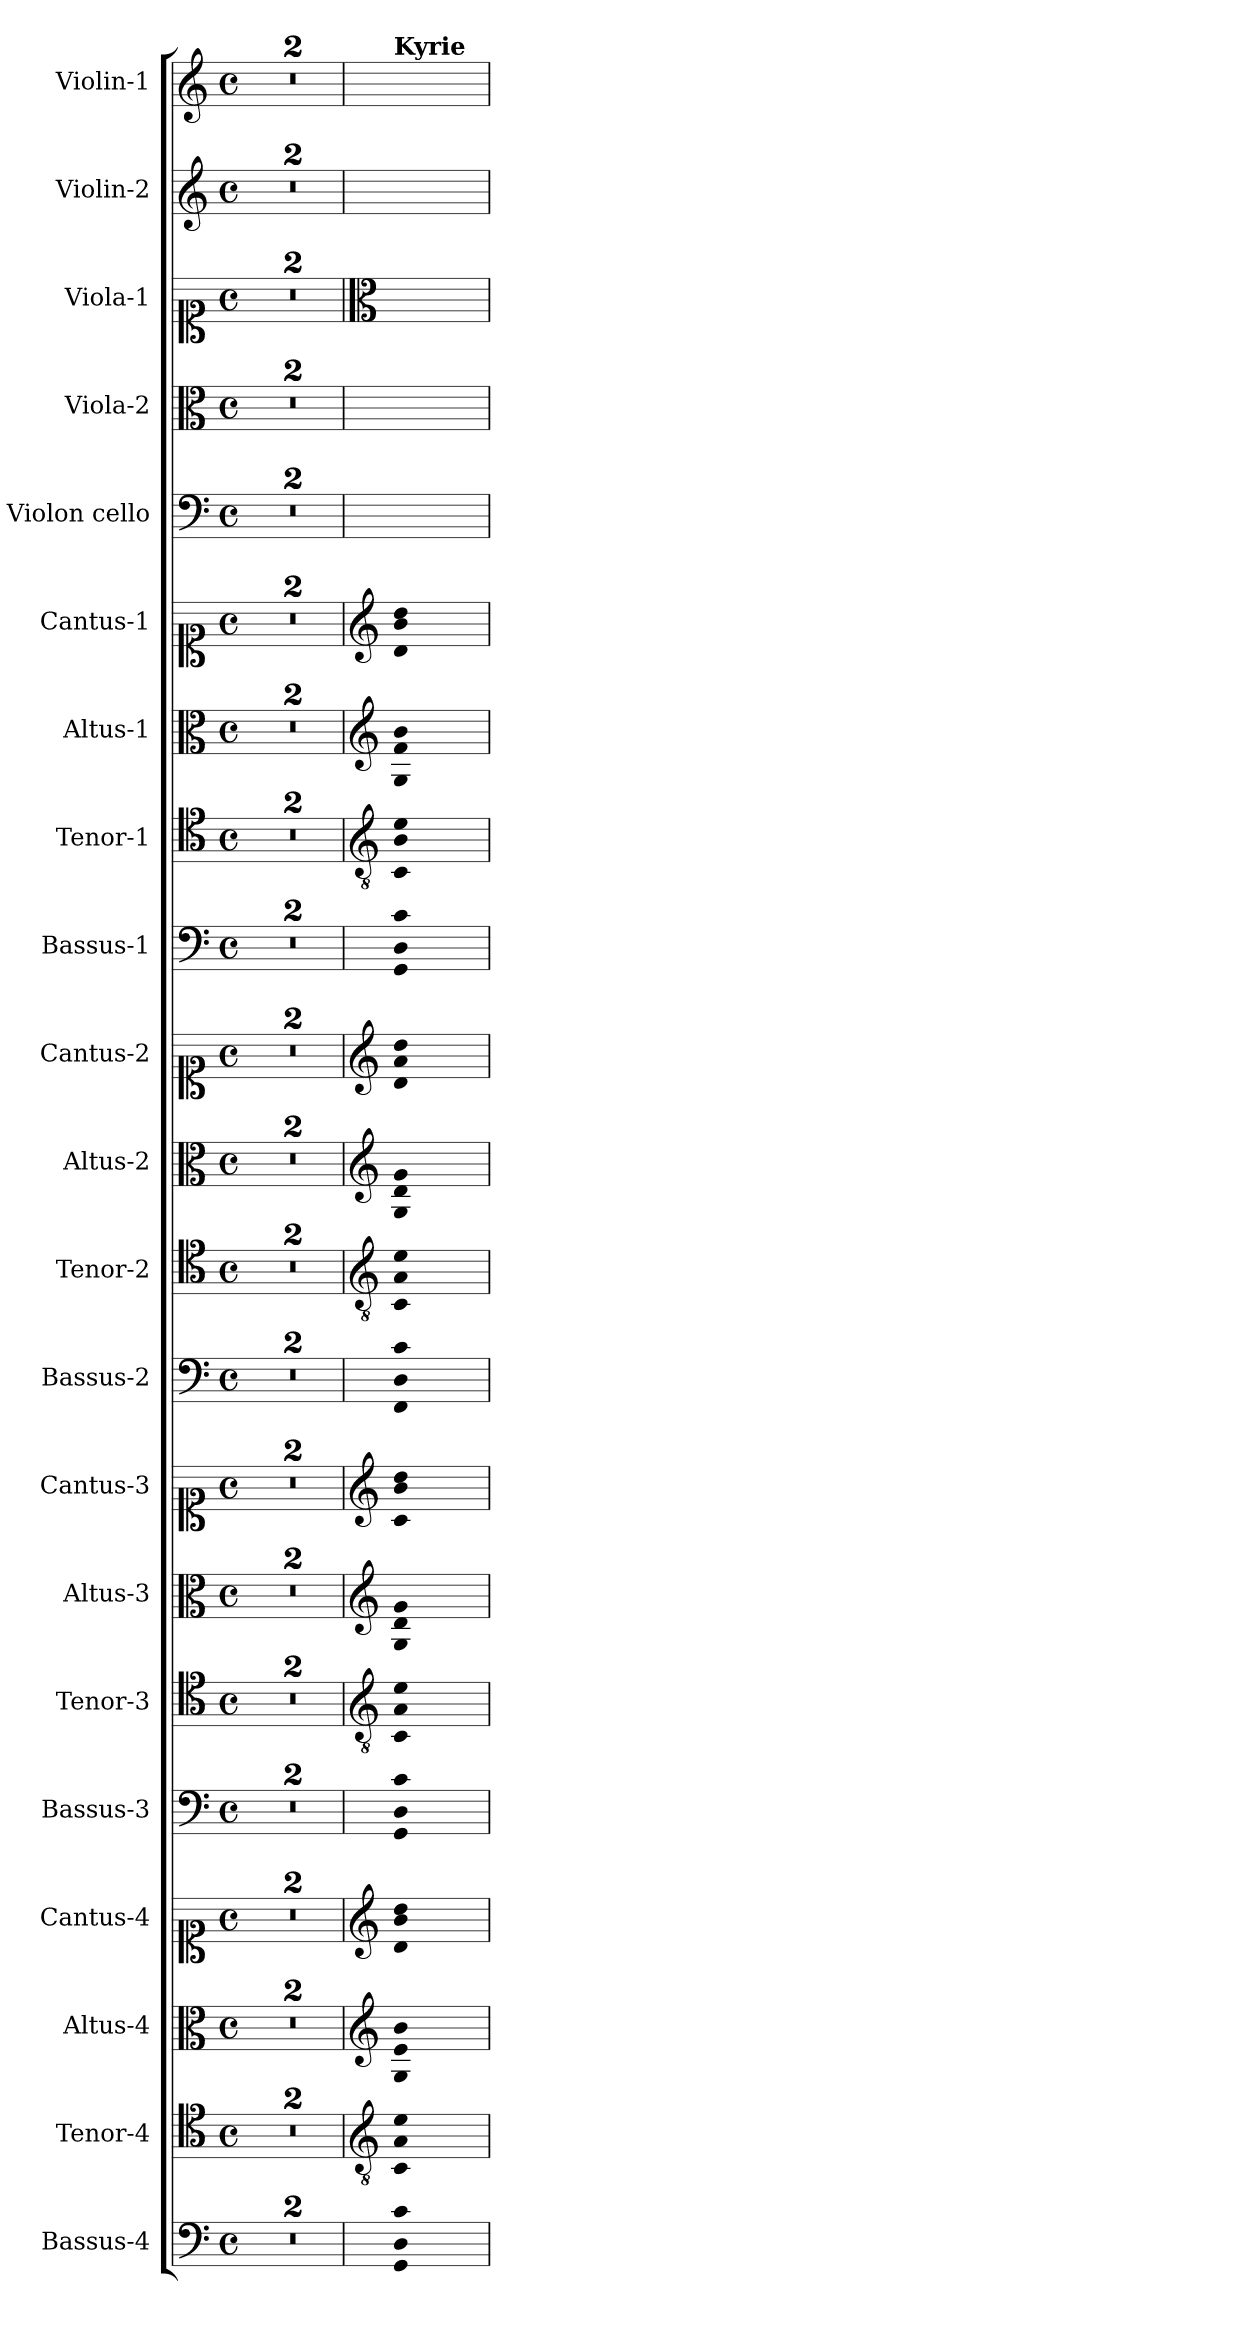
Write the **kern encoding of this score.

**kern	**kern	**kern	**kern	**kern	**kern	**kern	**kern	**kern	**kern	**kern	**kern	**kern	**kern	**kern	**kern	**kern	**kern	**kern	**kern	**kern
*part21	*part20	*part19	*part18	*part17	*part16	*part15	*part14	*part13	*part12	*part11	*part10	*part9	*part8	*part7	*part6	*part5	*part4	*part3	*part2	*part1
*staff21	*staff20	*staff19	*staff18	*staff17	*staff16	*staff15	*staff14	*staff13	*staff12	*staff11	*staff10	*staff9	*staff8	*staff7	*staff6	*staff5	*staff4	*staff3	*staff2	*staff1
*I"Bassus-4	*I"Tenor-4	*I"Altus-4	*I"Cantus-4	*I"Bassus-3	*I"Tenor-3	*I"Altus-3	*I"Cantus-3	*I"Bassus-2	*I"Tenor-2	*I"Altus-2	*I"Cantus-2	*I"Bassus-1	*I"Tenor-1	*I"Altus-1	*I"Cantus-1	*I"Violon cello	*I"Viola-2	*I"Viola-1	*I"Violin-2	*I"Violin-1
*I'B4	*I'T4	*I'A4	*I'C4	*I'B3	*I'T3	*I'A3	*I'C3	*I'B2	*I'T2	*I'A-2	*I'C2	*I'B1	*I'T1	*I'A1	*I'C1	*I'Vc	*I'Va2	*I'Va1	*I'Vi2	*I'Vi1
*clefF4	*clefC4	*clefC3	*clefC1	*clefF4	*clefC4	*clefC3	*clefC1	*clefF4	*clefC4	*clefC3	*clefC1	*clefF4	*clefC4	*clefC3	*clefC1	*clefF4	*clefC3	*clefC1	*clefG2	*clefG2
*k[]	*k[]	*k[]	*k[]	*k[]	*k[]	*k[]	*k[]	*k[]	*k[]	*k[]	*k[]	*k[]	*k[]	*k[]	*k[]	*k[]	*k[]	*k[]	*k[]	*k[]
*C:	*C:	*C:	*C:	*C:	*C:	*C:	*C:	*C:	*C:	*C:	*C:	*C:	*C:	*C:	*C:	*C:	*C:	*C:	*C:	*C:
*M4/4	*M4/4	*M4/4	*M4/4	*M4/4	*M4/4	*M4/4	*M4/4	*M4/4	*M4/4	*M4/4	*M4/4	*M4/4	*M4/4	*M4/4	*M4/4	*M4/4	*M4/4	*M4/4	*M4/4	*M4/4
*met(c)	*met(c)	*met(c)	*met(c)	*met(c)	*met(c)	*met(c)	*met(c)	*met(c)	*met(c)	*met(c)	*met(c)	*met(c)	*met(c)	*met(c)	*met(c)	*met(c)	*met(c)	*met(c)	*met(c)	*met(c)
=1	=1	=1	=1	=1	=1	=1	=1	=1	=1	=1	=1	=1	=1	=1	=1	=1	=1	=1	=1	=1
1ryy	1ryy	1ryy	1ryy	1ryy	1ryy	1ryy	1ryy	1ryy	1ryy	1ryy	1ryy	1ryy	1ryy	1ryy	1ryy	1ryy	1ryy	1ryy	1ryy	1ryy
=2	=2	=2	=2	=2	=2	=2	=2	=2	=2	=2	=2	=2	=2	=2	=2	=2	=2	=2	=2	=2
*M2/2	*M2/2	*M2/2	*M2/2	*M2/2	*M2/2	*M2/2	*M2/2	*M2/2	*M2/2	*M2/2	*M2/2	*M2/2	*M2/2	*M2/2	*M2/2	*M2/2	*M2/2	*M2/2	*M2/2	*M2/2
*met(c|)	*met(c|)	*met(c|)	*met(c|)	*met(c|)	*met(c|)	*met(c|)	*met(c|)	*met(c|)	*met(c|)	*met(c|)	*met(c|)	*met(c|)	*met(c|)	*met(c|)	*met(c|)	*met(c|)	*met(c|)	*met(c|)	*met(c|)	*met(c|)
1r	1r	1r	1r	1r	1r	1r	1r	1r	1r	1r	1r	1r	1r	1r	1r	1r	1r	1r	1r	1r
=3	=3	=3	=3	=3	=3	=3	=3	=3	=3	=3	=3	=3	=3	=3	=3	=3	=3	=3	=3	=3
*	*clefGv2	*clefG2	*clefG2	*	*clefGv2	*clefG2	*clefG2	*	*clefGv2	*clefG2	*clefG2	*	*clefGv2	*clefG2	*clefG2	*	*	*clefC3	*	*
!	!	!	!	!	!	!	!	!	!	!	!	!	!	!	!	!	!	!	!	!LO:TX:a:B:t=Kyrie
!LO:N:n=1:head=solid	!	!	!	!	!	!	!	!	!	!	!	!	!	!	!	!	!	!	!	!
!LO:N:n=2:head=solid	!	!	!	!	!	!	!	!	!	!	!	!	!	!	!	!	!	!	!	!
!LO:N:n=3:head=solid	!LO:N:n=1:head=solid	!	!	!	!	!	!	!	!	!	!	!	!	!	!	!	!	!	!	!
!	!LO:N:n=2:head=solid	!	!	!	!	!	!	!	!	!	!	!	!	!	!	!	!	!	!	!
!	!LO:N:n=3:head=solid	!LO:N:n=1:head=solid	!	!	!	!	!	!	!	!	!	!	!	!	!	!	!	!	!	!
!	!	!LO:N:n=2:head=solid	!	!	!	!	!	!	!	!	!	!	!	!	!	!	!	!	!	!
!	!	!LO:N:n=3:head=solid	!LO:N:n=1:head=solid	!	!	!	!	!	!	!	!	!	!	!	!	!	!	!	!	!
!	!	!	!LO:N:n=2:head=solid	!	!	!	!	!	!	!	!	!	!	!	!	!	!	!	!	!
!	!	!	!LO:N:n=3:head=solid	!LO:N:n=1:head=solid	!	!	!	!	!	!	!	!	!	!	!	!	!	!	!	!
!	!	!	!	!LO:N:n=2:head=solid	!	!	!	!	!	!	!	!	!	!	!	!	!	!	!	!
!	!	!	!	!LO:N:n=3:head=solid	!LO:N:n=1:head=solid	!	!	!	!	!	!	!	!	!	!	!	!	!	!	!
!	!	!	!	!	!LO:N:n=2:head=solid	!	!	!	!	!	!	!	!	!	!	!	!	!	!	!
!	!	!	!	!	!LO:N:n=3:head=solid	!LO:N:n=1:head=solid	!	!	!	!	!	!	!	!	!	!	!	!	!	!
!	!	!	!	!	!	!LO:N:n=2:head=solid	!	!	!	!	!	!	!	!	!	!	!	!	!	!
!	!	!	!	!	!	!LO:N:n=3:head=solid	!LO:N:n=1:head=solid	!	!	!	!	!	!	!	!	!	!	!	!	!
!	!	!	!	!	!	!	!LO:N:n=2:head=solid	!	!	!	!	!	!	!	!	!	!	!	!	!
!	!	!	!	!	!	!	!LO:N:n=3:head=solid	!LO:N:n=1:head=solid	!	!	!	!	!	!	!	!	!	!	!	!
!	!	!	!	!	!	!	!	!LO:N:n=2:head=solid	!	!	!	!	!	!	!	!	!	!	!	!
!	!	!	!	!	!	!	!	!LO:N:n=3:head=solid	!LO:N:n=1:head=solid	!	!	!	!	!	!	!	!	!	!	!
!	!	!	!	!	!	!	!	!	!LO:N:n=2:head=solid	!	!	!	!	!	!	!	!	!	!	!
!	!	!	!	!	!	!	!	!	!LO:N:n=3:head=solid	!LO:N:n=1:head=solid	!	!	!	!	!	!	!	!	!	!
!	!	!	!	!	!	!	!	!	!	!LO:N:n=2:head=solid	!	!	!	!	!	!	!	!	!	!
!	!	!	!	!	!	!	!	!	!	!LO:N:n=3:head=solid	!LO:N:n=1:head=solid	!	!	!	!	!	!	!	!	!
!	!	!	!	!	!	!	!	!	!	!	!LO:N:n=2:head=solid	!	!	!	!	!	!	!	!	!
!	!	!	!	!	!	!	!	!	!	!	!LO:N:n=3:head=solid	!LO:N:n=1:head=solid	!	!	!	!	!	!	!	!
!	!	!	!	!	!	!	!	!	!	!	!	!LO:N:n=2:head=solid	!	!	!	!	!	!	!	!
!	!	!	!	!	!	!	!	!	!	!	!	!LO:N:n=3:head=solid	!LO:N:n=1:head=solid	!	!	!	!	!	!	!
!	!	!	!	!	!	!	!	!	!	!	!	!	!LO:N:n=2:head=solid	!	!	!	!	!	!	!
!	!	!	!	!	!	!	!	!	!	!	!	!	!LO:N:n=3:head=solid	!LO:N:n=1:head=solid	!	!	!	!	!	!
!	!	!	!	!	!	!	!	!	!	!	!	!	!	!LO:N:n=2:head=solid	!	!	!	!	!	!
!	!	!	!	!	!	!	!	!	!	!	!	!	!	!LO:N:n=3:head=solid	!LO:N:n=1:head=solid	!	!	!	!	!
!	!	!	!	!	!	!	!	!	!	!	!	!	!	!	!LO:N:n=2:head=solid	!	!	!	!	!
!	!	!	!	!	!	!	!	!	!	!	!	!	!	!	!LO:N:n=3:head=solid	!	!	!	!	!
1GG! 1D! 1c!	1C! 1A! 1e!	1G! 1e! 1b!	1d! 1b! 1dd!	1GG! 1D! 1c!	1C! 1A! 1e!	1G! 1d! 1g!	1c! 1b! 1dd!	1FF! 1D! 1c!	1C! 1A! 1e!	1G! 1d! 1g!	1d! 1a! 1dd!	1GG! 1D! 1c!	1C! 1B! 1e!	1G! 1f! 1b!	1d! 1b! 1dd!	1ryy	1ryy	1ryy	1ryy	1ryy
=	=	=	=	=	=	=	=	=	=	=	=	=	=	=	=	=	=	=	=	=
*-	*-	*-	*-	*-	*-	*-	*-	*-	*-	*-	*-	*-	*-	*-	*-	*-	*-	*-	*-	*-
